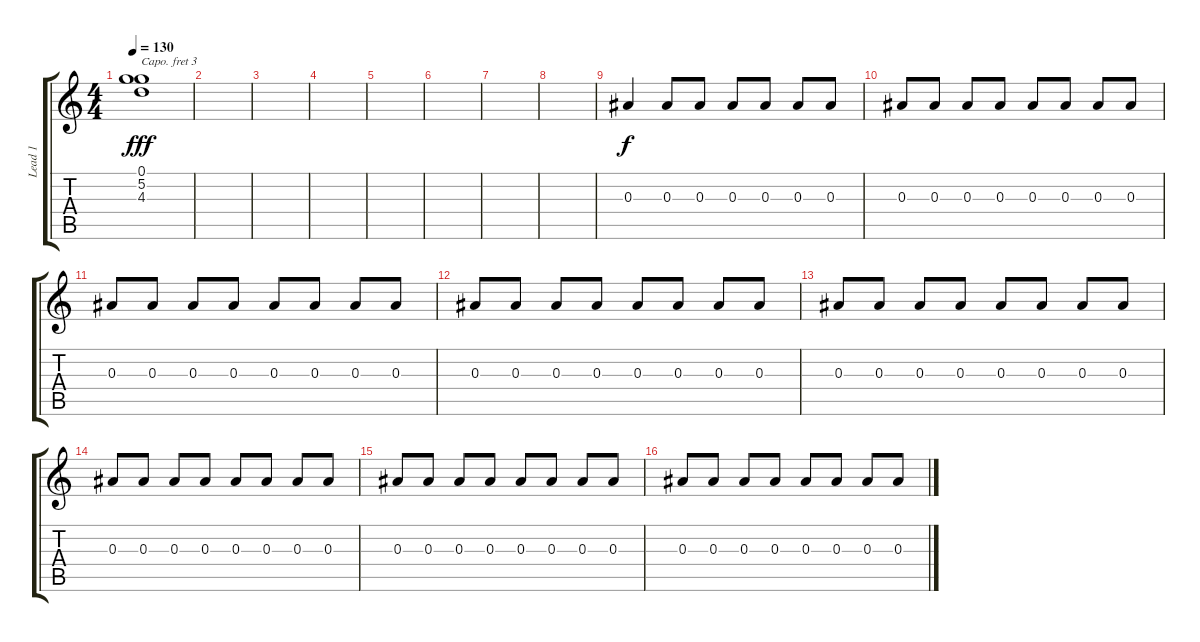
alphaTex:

\track ("Lead 1" "Lead 1") {instrument acousticguitarsteel}
\staff {score tabs}
\capo 3
\tuning (E4 B3 G3 D3 A2 E2) {hide}
\ts (4 4)
\tempo 130
\clef g2
\ks c
(0.1 5.2 4.3).1{dy fff} |
|
|
|
|
|
|
|
0.3.4{dy f} 0.3.8 0.3.8 0.3.8 0.3.8 0.3.8 0.3.8 |
0.3.8 0.3.8 0.3.8 0.3.8 0.3.8 0.3.8 0.3.8 0.3.8 |
0.3.8 0.3.8 0.3.8 0.3.8 0.3.8 0.3.8 0.3.8 0.3.8 |
0.3.8 0.3.8 0.3.8 0.3.8 0.3.8 0.3.8 0.3.8 0.3.8 |
0.3.8 0.3.8 0.3.8 0.3.8 0.3.8 0.3.8 0.3.8 0.3.8 |
0.3.8 0.3.8 0.3.8 0.3.8 0.3.8 0.3.8 0.3.8 0.3.8 |
0.3.8 0.3.8 0.3.8 0.3.8 0.3.8 0.3.8 0.3.8 0.3.8 |
0.3.8 0.3.8 0.3.8 0.3.8 0.3.8 0.3.8 0.3.8 0.3.8
